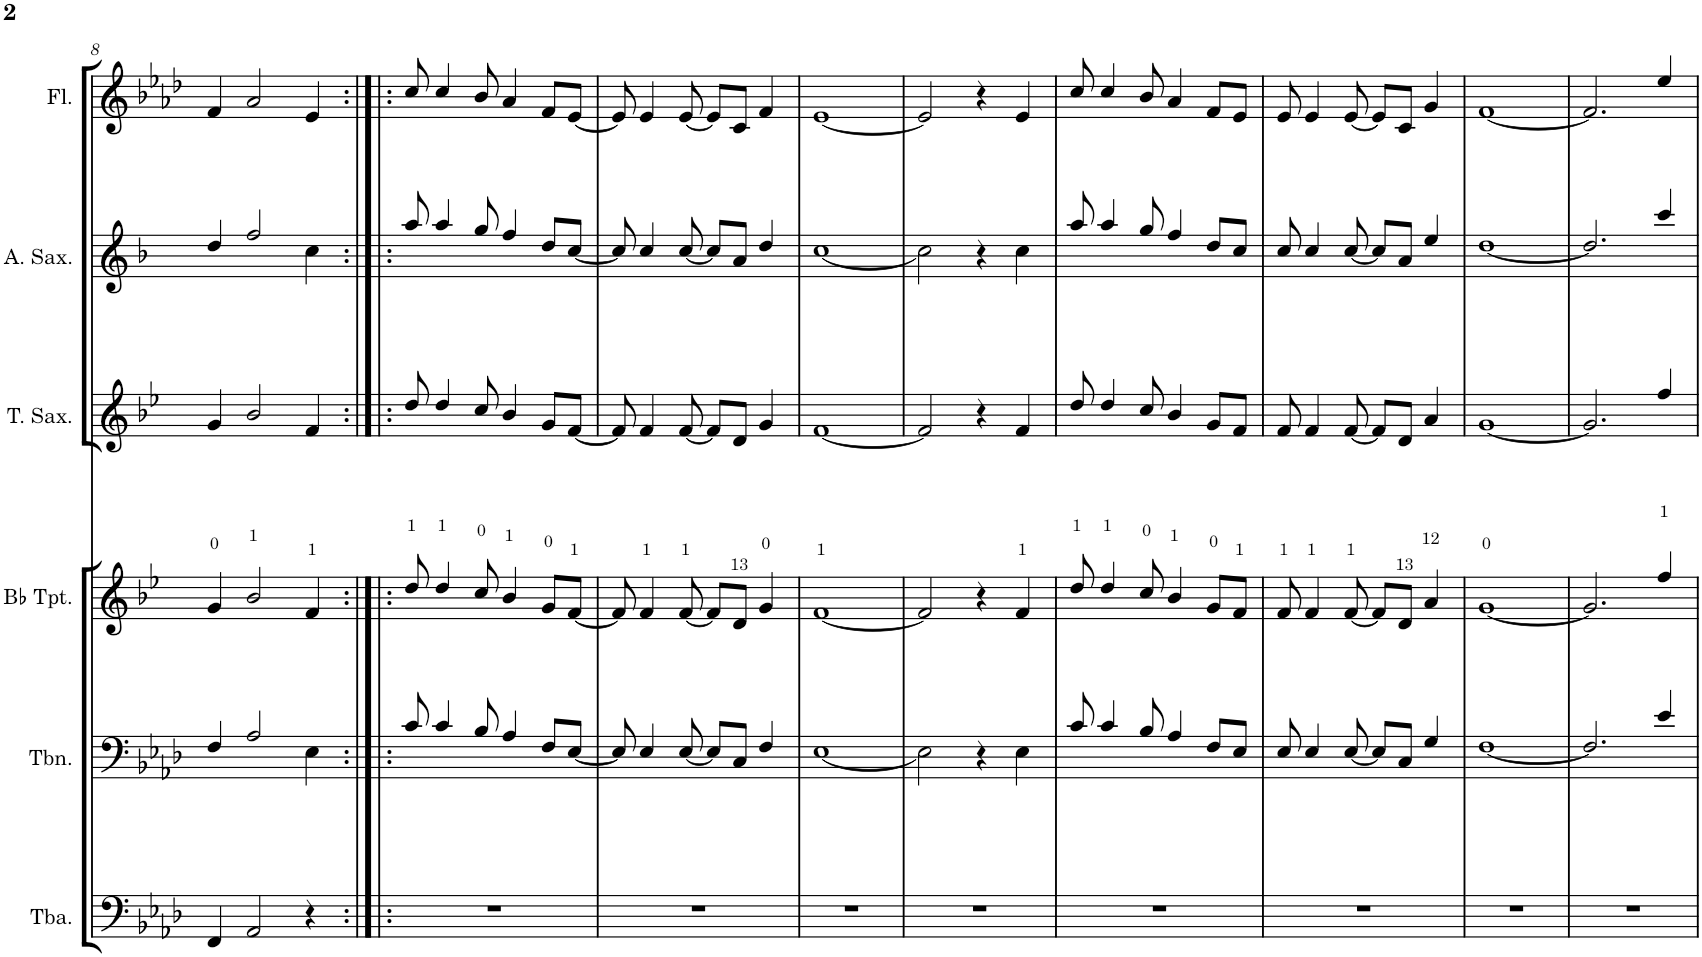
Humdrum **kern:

**kern	**kern	**kern	**kern	**kern	**kern
*part6	*part5	*part4	*part3	*part2	*part1
*staff6	*staff5	*staff4	*staff3	*staff2	*staff1
*I"Tuba	*I"Trombone	*I"Bb Trumpet	*I"Tenor Saxophone	*I"Alto Saxophone	*I"Flute
*I'Tba.	*I'Tbn.	*I'Bb Tpt.	*I'T. Sax.	*I'A. Sax.	*I'Fl.
!!LO:PB:g=z
*clefF4	*clefF4	*clefG2	*clefG2	*clefG2	*clefG2
*	*	*Trd1c2	*Trd8c14	*Trd5c9	*
*k[b-e-a-d-]	*k[b-e-a-d-]	*k[b-e-]	*k[b-e-]	*k[b-]	*k[b-e-a-d-]
*M4/4	*M4/4	*M4/4	*M4/4	*M4/4	*M4/4
=8	=8	=8	=8	=8	=8
4FF/	4F/	4g/	4g/	4dd/	4f/
2AA-/	2A-/	2b-/	2b-/	2ff/	2a-/
4r	4E-\	4f/	4f/	4cc\	4e-/
=9:|!|:	=9:|!|:	=9:|!|:	=9:|!|:	=9:|!|:	=9:|!|:
1r	8c/	8dd/	8dd/	8aa/	8cc/
.	4c/	4dd/	4dd/	4aa/	4cc/
.	8B-/	8cc/	8cc/	8gg/	8b-/
.	4A-/	4b-/	4b-/	4ff/	4a-/
.	8F/L	8g/L	8g/L	8dd/L	8f/L
.	[<8E-/J	[<8f/J	[<8f/J	[<8cc/J	[<8e-/J
=10	=10	=10	=10	=10	=10
1r	8E-/]	8f/]	8f/]	8cc/]	8e-/]
.	4E-/	4f/	4f/	4cc/	4e-/
.	[<8E-/	[<8f/	[<8f/	[<8cc/	[<8e-/
.	8E-/L]	8f/L]	8f/L]	8cc/L]	8e-/L]
.	8C/J	8d/J	8d/J	8a/J	8c/J
.	4F/	4g/	4g/	4dd/	4f/
=11	=11	=11	=11	=11	=11
1r	[<1E-	[<1f	[<1f	[<1cc	[<1e-
=12	=12	=12	=12	=12	=12
1r	2E-\]	2f/]	2f/]	2cc\]	2e-/]
.	4r	4r	4r	4r	4r
.	4E-\	4f/	4f/	4cc\	4e-/
=13	=13	=13	=13	=13	=13
1r	8c/	8dd/	8dd/	8aa/	8cc/
.	4c/	4dd/	4dd/	4aa/	4cc/
.	8B-/	8cc/	8cc/	8gg/	8b-/
.	4A-/	4b-/	4b-/	4ff/	4a-/
.	8F/L	8g/L	8g/L	8dd/L	8f/L
.	8E-/J	8f/J	8f/J	8cc/J	8e-/J
=14	=14	=14	=14	=14	=14
1r	8E-/	8f/	8f/	8cc/	8e-/
.	4E-/	4f/	4f/	4cc/	4e-/
.	[<8E-/	[<8f/	[<8f/	[<8cc/	[<8e-/
.	8E-/L]	8f/L]	8f/L]	8cc/L]	8e-/L]
.	8C/J	8d/J	8d/J	8a/J	8c/J
.	4G/	4a/	4a/	4ee/	4g/
=15	=15	=15	=15	=15	=15
1r	[<1F	[<1g	[<1g	[<1dd	[<1f
=16	=16	=16	=16	=16	=16
1r	2.F/]	2.g/]	2.g/]	2.dd/]	2.f/]
.	4e-/	4ff/	4ff/	4ccc/	4ee-/
=	=	=	=	=	=
*-	*-	*-	*-	*-	*-
